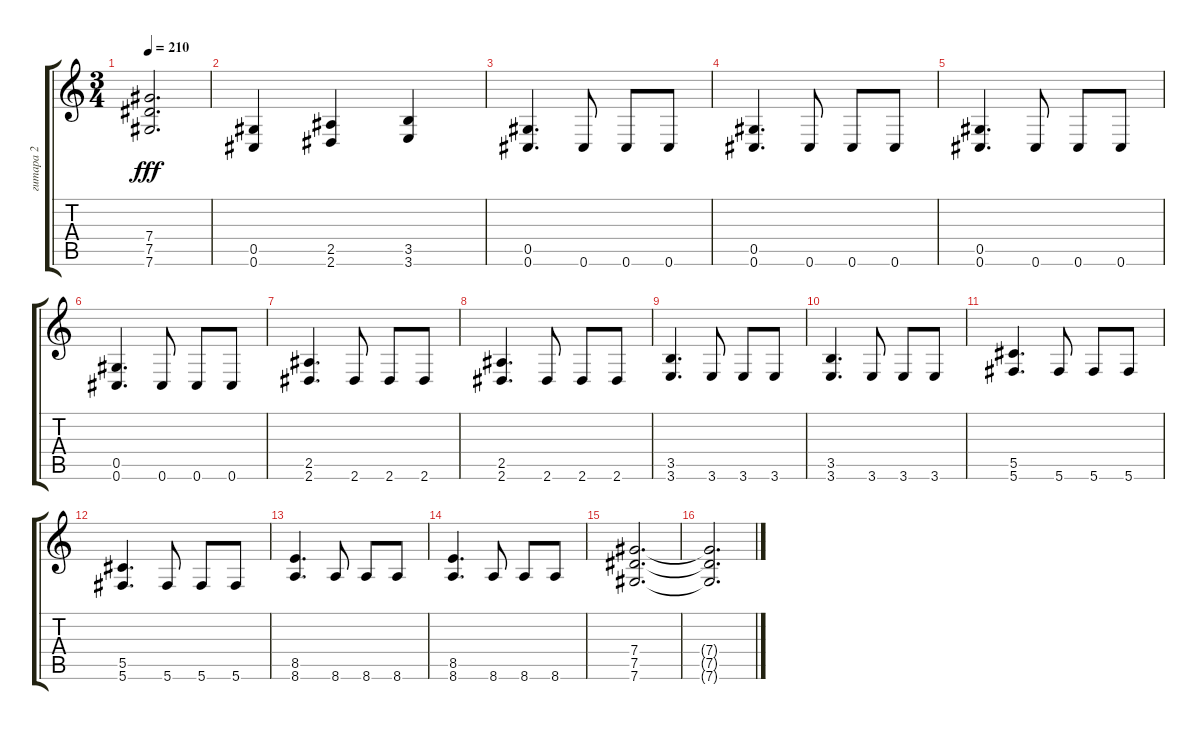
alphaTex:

\track ("гитара 2" "гитара 2") {instrument distortionguitar}
\staff {score tabs}
\tuning (Eb4 Bb3 Gb3 Db3 Ab2 Db2) {hide}
\ts (3 4)
\tempo 210
\clef g2
\ks c
(7.4{t} 7.5{t} 7.6{t}).2{d dy fff} |
(0.5 0.6).4 (2.5 2.6).4 (3.5 3.6).4 |
(0.5 0.6).4{d} 0.6.8 0.6.8 0.6.8 |
(0.5 0.6).4{d} 0.6.8 0.6.8 0.6.8 |
(0.5 0.6).4{d} 0.6.8 0.6.8 0.6.8 |
(0.5 0.6).4{d} 0.6.8 0.6.8 0.6.8 |
(2.5 2.6).4{d} 2.6.8 2.6.8 2.6.8 |
(2.5 2.6).4{d} 2.6.8 2.6.8 2.6.8 |
(3.5 3.6).4{d} 3.6.8 3.6.8 3.6.8 |
(3.5 3.6).4{d} 3.6.8 3.6.8 3.6.8 |
(5.5 5.6).4{d} 5.6.8 5.6.8 5.6.8 |
(5.5 5.6).4{d} 5.6.8 5.6.8 5.6.8 |
(8.5 8.6).4{d} 8.6.8 8.6.8 8.6.8 |
(8.5 8.6).4{d} 8.6.8 8.6.8 8.6.8 |
(7.4 7.5 7.6).2{d} |
(7.4{t} 7.5{t} 7.6{t}).2{d}
